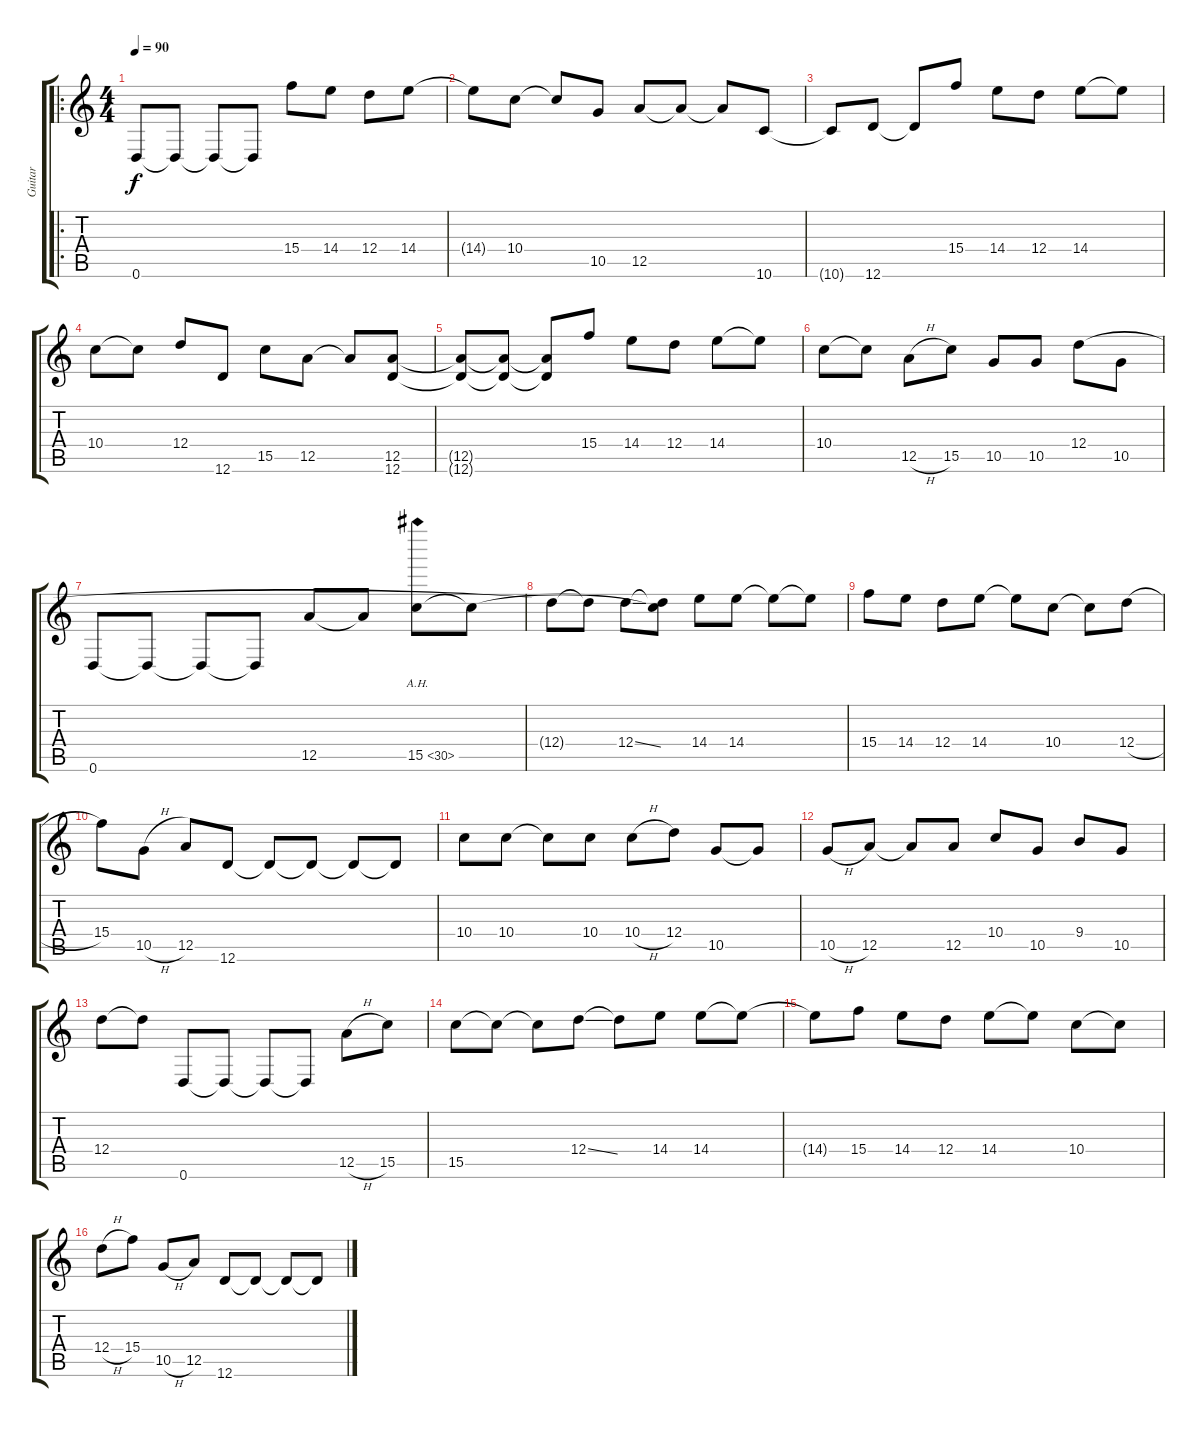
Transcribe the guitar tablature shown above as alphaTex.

\track ("Guitar" "Guitar") {instrument distortionguitar}
\staff {score tabs}
\tuning (E4 B3 G3 D3 A2 D2) {hide}
\ro
\ts (4 4)
\tempo 90
\clef g2
\ks c
0.6.8{dy f instrument tremolostrings} 0.6{t}.8 0.6{t}.8 0.6{t}.8 15.4.8 14.4.8 12.4.8 14.4.8 |
14.4{t}.8 10.4.8 10.4{t}.8 10.5.8 12.5.8 12.5{t}.8 12.5{t}.8 10.6.8 |
10.6{t}.8 12.6.8 12.6{t}.8 15.4.8 14.4.8 12.4.8 14.4.8 14.4{t}.8 |
10.4.8 10.4{t}.8 12.4.8 12.6.8 15.5.8 12.5.8 12.5{t}.8 (12.5 12.6).8 |
(12.5{t} 12.6{t}).8 (12.5{t} 12.6{t}).8 (12.5{t} 12.6{t}).8 15.4.8 14.4.8 12.4.8 14.4.8 14.4{t}.8 |
10.4.8 10.4{t}.8 12.5{h}.8 15.5.8 10.5.8 10.5.8 12.4.8 10.5.8 |
0.6.8 0.6{t}.8 0.6{t}.8 0.6{t}.8 12.5.8 12.5{t}.8 15.5{ah 15}.8 15.5{t}.8 |
12.4{t}.8 12.4{t}.8 12.4{ss}.8 (12.4{t} 15.5{t}).8 14.4.8 14.4.8 14.4{t}.8 14.4{t}.8 |
15.4.8 14.4.8 12.4.8 14.4.8 14.4{t}.8 10.4.8 10.4{t}.8 12.4{h}.8 |
15.4.8 10.5{h}.8 12.5.8 12.6.8 12.6{t}.8 12.6{t}.8 12.6{t}.8 12.6{t}.8 |
10.4.8 10.4.8 10.4{t}.8 10.4.8 10.4{h}.8 12.4.8 10.5.8 10.5{t}.8 |
10.5{h}.8 12.5.8 12.5{t}.8 12.5.8 10.4.8 10.5.8 9.4.8 10.5.8 |
12.4.8 12.4{t}.8 0.6.8 0.6{t}.8 0.6{t}.8 0.6{t}.8 12.5{h}.8 15.5.8 |
15.5.8 15.5{t}.8 15.5{t}.8 12.4{ss}.8 12.4{t}.8 14.4.8 14.4.8 14.4{t}.8 |
14.4{t}.8 15.4.8 14.4.8 12.4.8 14.4.8 14.4{t}.8 10.4.8 10.4{t}.8 |
12.4{h}.8 15.4.8 10.5{h}.8 12.5.8 12.6.8 12.6{t}.8 12.6{t}.8 12.6{t}.8
